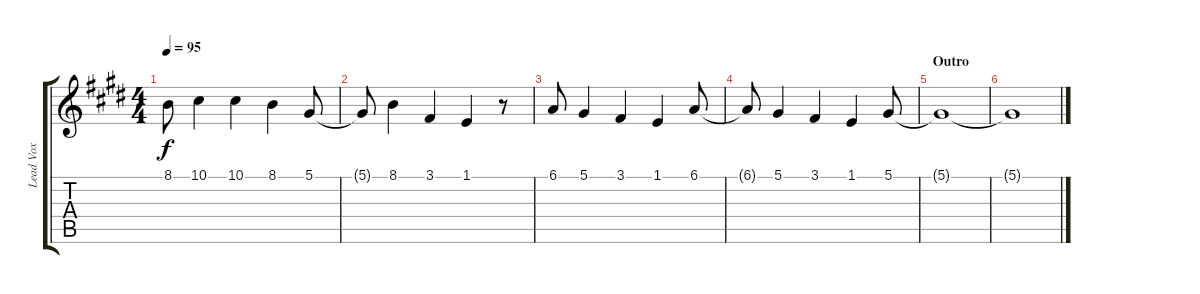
\track ("Lead Vox" "Lead Vox") {instrument piccolo}
\staff {score tabs}
\tuning (Eb4 Bb3 Gb3 Db3 Ab2 Eb2) {hide}
\ts (4 4)
\tempo 95
\clef g2
\ks c#minor
8.1.8{dy f} 10.1.4 10.1.4 8.1.4 5.1.8 |
5.1{t}.8 8.1.4 3.1.4 1.1.4 r.8 |
6.1.8 5.1.4 3.1.4 1.1.4 6.1.8 |
6.1{t}.8 5.1.4 3.1.4 1.1.4 5.1.8 |
\section ("" "Outro")
5.1{t}.1 |
5.1{t}.1
